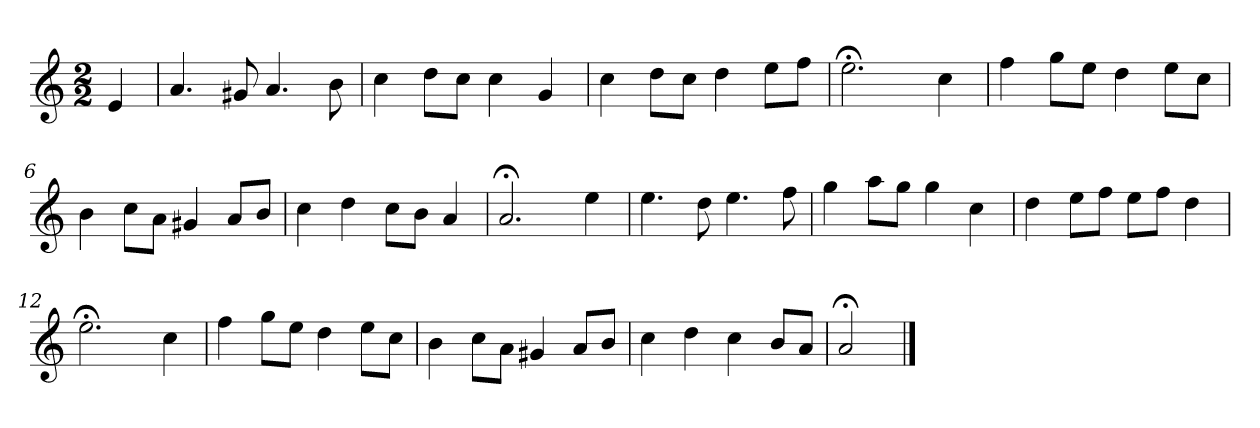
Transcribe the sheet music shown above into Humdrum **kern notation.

**kern
*part1
*staff1
*k[]
*a:
*M2/2
*MM120
=
4e
=1
4.a
8g#X
4.a
8b
=2
4cc
8ddL
8ccJ
4cc
4g
=3
4cc
8ddL
8ccJ
4dd
8eeL
8ffJ
=4
2.ee;<
4cc
=5
4ff
8ggL
8eeJ
4dd
8eeL
8ccJ
=6
4b
8ccL
8aJ
4g#X
8aL
8bJ
=7
4cc
4dd
8ccL
8bJ
4a
=8
2.a;<
4ee
=9
4.ee
8dd
4.ee
8ff
=10
4gg
8aaL
8ggJ
4gg
4cc
=11
4dd
8eeL
8ffJ
8eeL
8ffJ
4dd
=12
2.ee;<
4cc
=13
4ff
8ggL
8eeJ
4dd
8eeL
8ccJ
=14
4b
8ccL
8aJ
4g#X
8aL
8bJ
=15
4cc
4dd
4cc
8bL
8aJ
=16
2a;<
==
*-
